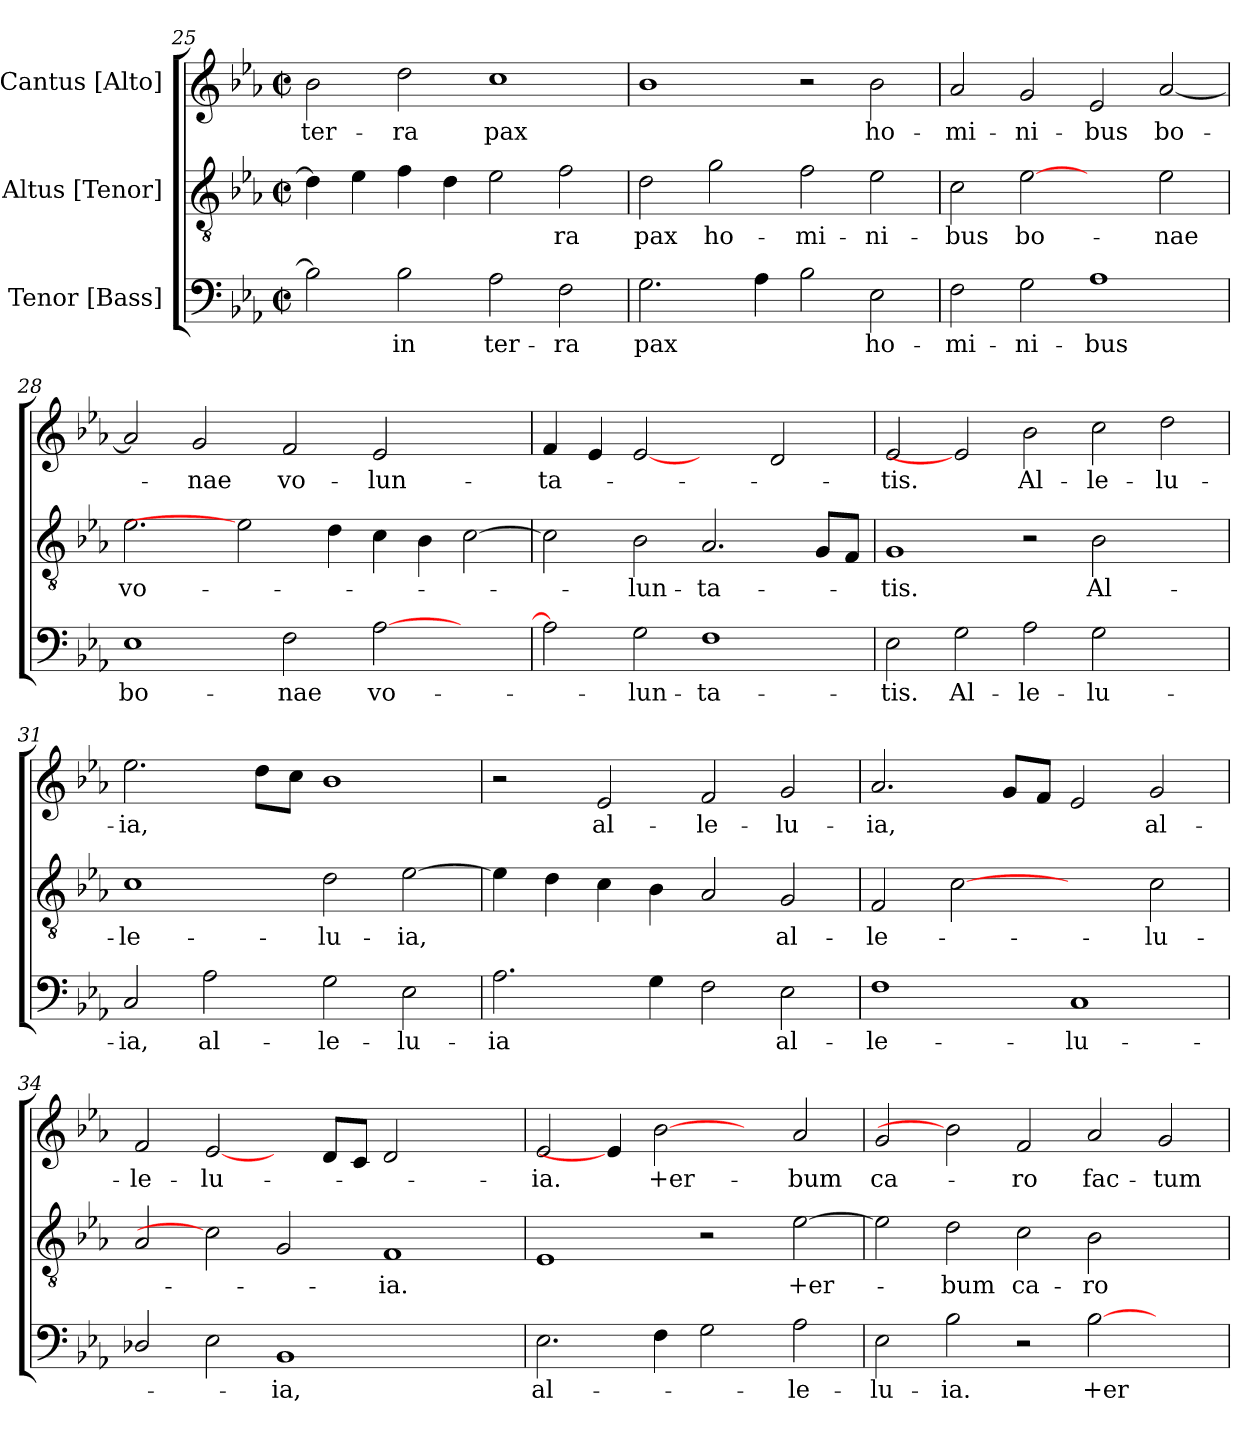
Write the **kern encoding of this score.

**kern	**text	**kern	**text	**kern	**text
*part3	*part3	*part2	*part2	*part1	*part1
*staff3	*staff3	*staff2	*staff2	*staff1	*staff1
*I"Tenor [Bass]	*	*I"Altus [Tenor]	*	*I"Cantus [Alto]	*
*clefF4	*	*clefGv2	*	*clefG2	*
*k[b-e-a-]	*	*k[b-e-a-]	*	*k[b-e-a-]	*
*E-:	*	*E-:	*	*E-:	*
*M2/2	*	*M2/2	*	*M2/2	*
*met(c|)	*	*met(c|)	*	*met(c|)	*
=25	=25	=25	=25	=25	=25
!	!	!	!	!	!LO:LY:b
2B-\]	.	4d\]	.	2b-\	ter-
.	.	4e-\	.	.	.
!	!LO:LY:b	!	!	!	!LO:LY:b
2B-\	in	4f\	.	2dd\	-ra
.	.	4d\	.	.	.
!	!LO:LY:b	!	!	!	!LO:LY:b
2A-\	ter-	2e-\	.	1cc	pax
!	!LO:LY:b	!	!LO:LY:b	!	!
2F\	-ra	2f\	-ra	.	.
=26	=26	=26	=26	=26	=26
!	!LO:LY:b	!	!LO:LY:b	!	!
2.G\	pax	2d\	pax	1b-	.
!	!	!	!LO:LY:b	!	!
.	.	2g\	ho-	.	.
4A-\	.	.	.	.	.
!	!	!	!LO:LY:b	!	!
2B-\	.	2f\	-mi-	2r	.
!	!LO:LY:b	!	!LO:LY:b	!	!LO:LY:b
2E-\	ho-	2e-\	-ni-	2b-\	ho-
=27	=27	=27	=27	=27	=27
!	!LO:LY:b	!	!LO:LY:b	!	!LO:LY:b
2F\	-mi-	2c\	-bus	2a-/	-mi-
!	!LO:LY:b	!	!LO:LY:b	!	!LO:LY:b
2G\	-ni-	[2e-	bo-	2g/	-ni-
!	!LO:LY:b	!	!	!	!LO:LY:b
1A-	-bus	2ryy	.	2e-/	-bus
!	!	!	!LO:LY:b	!	!LO:LY:b
.	.	2e-\	-nae	[<2a-/	bo-
=28	=28	=28	=28	=28	=28
!	!LO:LY:b	!	!LO:LY:b	!	!
1E-	bo-	2.e-\	vo-	2a-/]	.
!	!	!	!	!	!LO:LY:b
.	.	.	.	2g/	-nae
.	.	2e-]	.	.	.
!	!LO:LY:b	!	!	!	!LO:LY:b
2F\	-nae	.	.	2f/	vo-
.	.	4d\	.	.	.
!	!LO:LY:b	!	!	!	!LO:LY:b
[>2A-\	vo-	4c\	.	2e-/	-lun-
.	.	4B-\	.	.	.
2ryy	.	[>2c\	.	2ryy	.
=29	=29	=29	=29	=29	=29
!	!	!	!	!	!LO:LY:b
2A-\]	.	2c\]	.	4f/	-ta-
.	.	.	.	4e-/	.
!	!LO:LY:b	!	!LO:LY:b	!	!
2G\	-lun-	2B-\	-lun-	[2e-	.
!	!LO:LY:b	!	!LO:LY:b	!	!
1F	-ta-	2.A-/	-ta-	2ryy	.
.	.	.	.	2d/	.
.	.	8G/L	.	.	.
.	.	8F/J	.	.	.
!!LO:PB:g=z
=30	=30	=30	=30	=30	=30
!	!LO:LY:b	!	!LO:LY:b	!	!LO:LY:b
2E-\	-tis.	1G	-tis.	2e-/	-tis.
!	!LO:LY:b	!	!	!	!
2G\	Al-	.	.	2e-]	.
!	!LO:LY:b	!	!	!	!LO:LY:b
2A-\	-le-	2r	.	2b-\	Al-
!	!LO:LY:b	!	!LO:LY:b	!	!LO:LY:b
2G\	-lu-	2B-\	Al-	2cc\	-le-
!	!	!	!	!	!LO:LY:b
2ryy	.	2ryy	.	2dd\	-lu-
=31	=31	=31	=31	=31	=31
!	!LO:LY:b	!	!LO:LY:b	!	!LO:LY:b
2C/	-ia,	1c	-le-	2.ee-\	-ia,
!	!LO:LY:b	!	!	!	!
2A-\	al-	.	.	.	.
.	.	.	.	8dd\L	.
.	.	.	.	8cc\J	.
!	!LO:LY:b	!	!LO:LY:b	!	!
2G\	-le-	2d\	-lu-	1b-	.
!	!LO:LY:b	!	!LO:LY:b	!	!
2E-\	-lu-	[>2e-\	-ia,	.	.
=32	=32	=32	=32	=32	=32
!	!LO:LY:b	!	!	!	!
2.A-\	-ia	4e-\]	.	2r	.
.	.	4d\	.	.	.
!	!	!	!	!	!LO:LY:b
.	.	4c\	.	2e-/	al-
4G\	.	4B-\	.	.	.
!	!	!	!	!	!LO:LY:b
2F\	.	2A-/	.	2f/	-le-
!	!LO:LY:b	!	!LO:LY:b	!	!LO:LY:b
2E-\	al-	2G/	al-	2g/	-lu-
=33	=33	=33	=33	=33	=33
!	!LO:LY:b	!	!LO:LY:b	!	!LO:LY:b
1F	-le-	2F/	-le-	2.a-/	-ia,
.	.	[2c	.	.	.
.	.	.	.	8g/L	.
.	.	.	.	8f/J	.
!	!LO:LY:b	!	!	!	!
1C	-lu-	2ryy	.	2e-/	.
!	!	!	!LO:LY:b	!	!LO:LY:b
.	.	2c\	-lu-	2g/	al-
=34	=34	=34	=34	=34	=34
!	!	!	!	!	!LO:LY:b
2D-X/	.	2A-/	.	2f/	-le-
!	!	!	!	!	!LO:LY:b
2E-\	.	2c]	.	[2e-/	-lu-
!	!LO:LY:b	!	!	!	!
1BB-	-ia,	2G/	.	4ryy	.
.	.	.	.	8d/L	.
.	.	.	.	8c/J	.
!	!	!	!LO:LY:b	!	!
.	.	1F	-ia.	2d/	.
2ryy	.	.	.	2ryy	.
!!LO:LB:g=z
=35	=35	=35	=35	=35	=35
!	!LO:LY:b	!	!	!	!LO:LY:b
2.E-\	al-	1E-	.	2e-/	-ia.
.	.	.	.	4e-/]	.
!	!	!	!	!	!LO:LY:b
4F\	.	.	.	[2b-	+er-
2G\	.	2r	.	.	.
.	.	.	.	4ryy	.
!	!LO:LY:b	!	!LO:LY:b	!	!LO:LY:b
2A-\	-le-	[>2e-\	+er-	2a-/	-bum
=36	=36	=36	=36	=36	=36
!	!LO:LY:b	!	!	!	!LO:LY:b
2E-\	-lu-	2e-\]	.	2g/	ca-
!	!LO:LY:b	!	!LO:LY:b	!	!
2B-\	-ia.	2d\	-bum	2b-]	.
!	!	!	!LO:LY:b	!	!LO:LY:b
2r	.	2c\	ca-	2f/	-ro
!	!LO:LY:b	!	!LO:LY:b	!	!LO:LY:b
[>2B-\	+er-	2B-\	-ro	2a-/	fac-
!	!	!	!	!	!LO:LY:b
2ryy	.	2ryy	.	2g/	-tum
=	=	=	=	=	=
*-	*-	*-	*-	*-	*-
